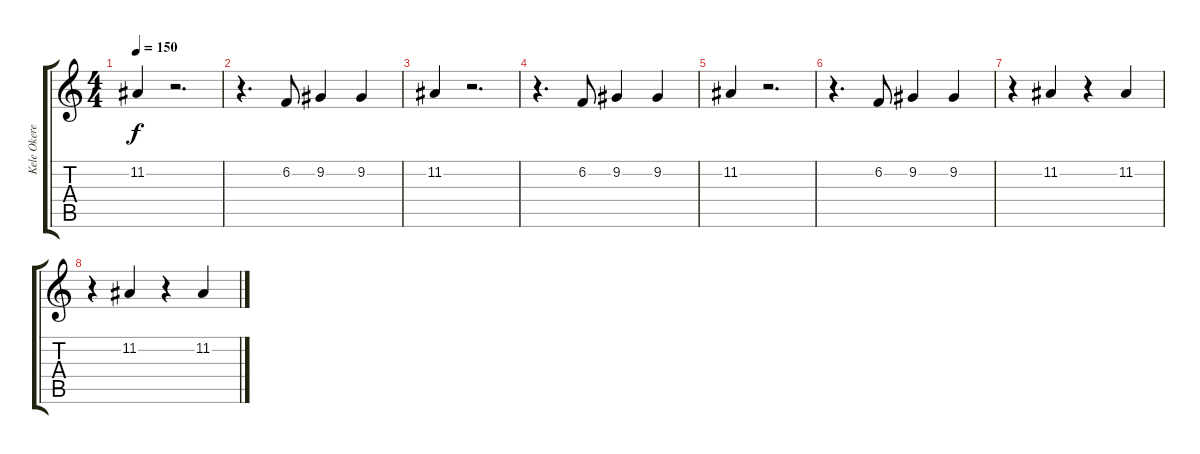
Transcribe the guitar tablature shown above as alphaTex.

\track ("Kele Okereke (Vocals)" "Kele Okere") {instrument tenorsax}
\staff {score tabs}
\tuning (E4 B3 G3 D3 A2 E2) {hide}
\ts (4 4)
\tempo 150
\clef g2
\ks c
11.2.4{dy f} r.2{d} |
r.4{d} 6.2.8 9.2.4 9.2.4 |
11.2.4 r.2{d} |
r.4{d} 6.2.8 9.2.4 9.2.4 |
11.2.4 r.2{d} |
r.4{d} 6.2.8 9.2.4 9.2.4 |
r.4 11.2.4 r.4 11.2.4 |
r.4 11.2.4 r.4 11.2.4
